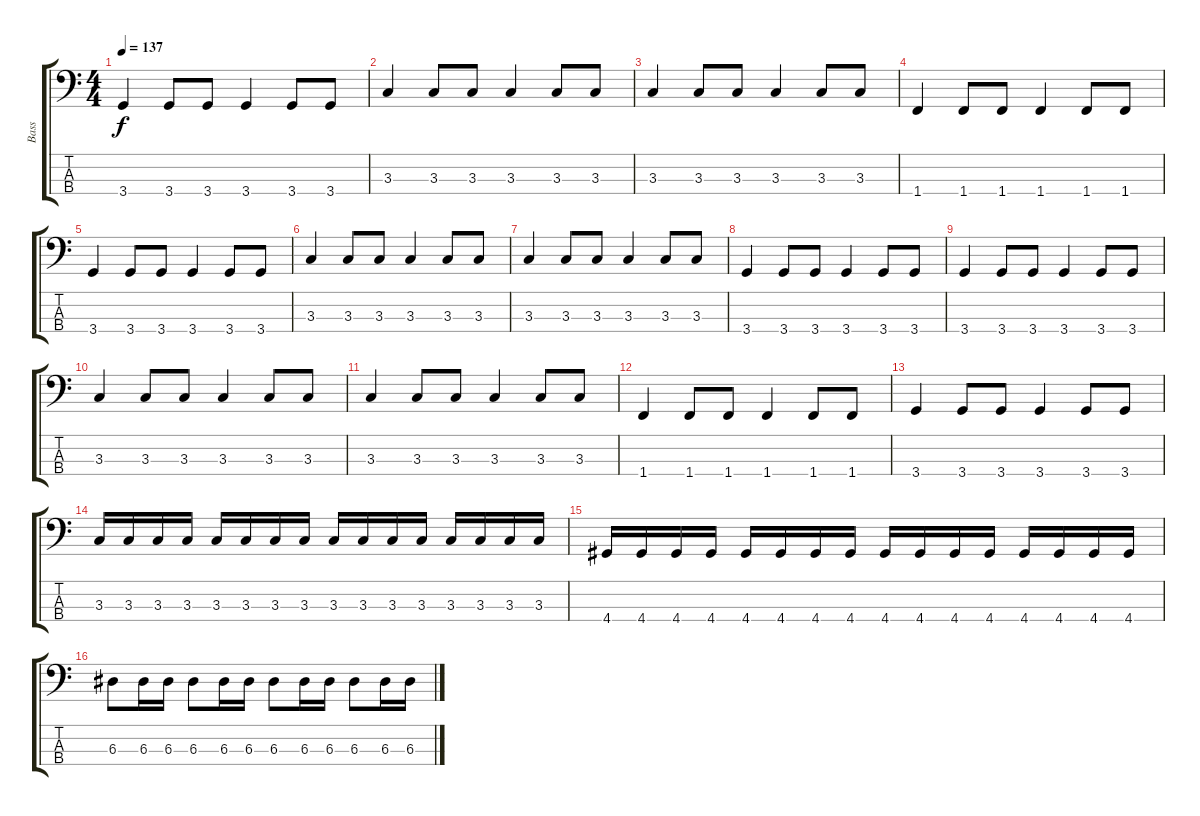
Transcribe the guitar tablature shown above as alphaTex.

\track ("Bass" "Bass") {instrument electricbasspick}
\staff {score tabs}
\tuning (G2 D2 A1 E1) {hide}
\ts (4 4)
\tempo 137
\clef f4
\ks c
3.4.4{dy f} 3.4.8 3.4.8 3.4.4 3.4.8 3.4.8 |
3.3.4 3.3.8 3.3.8 3.3.4 3.3.8 3.3.8 |
3.3.4 3.3.8 3.3.8 3.3.4 3.3.8 3.3.8 |
1.4.4 1.4.8 1.4.8 1.4.4 1.4.8 1.4.8 |
3.4.4 3.4.8 3.4.8 3.4.4 3.4.8 3.4.8 |
3.3.4 3.3.8 3.3.8 3.3.4 3.3.8 3.3.8 |
3.3.4 3.3.8 3.3.8 3.3.4 3.3.8 3.3.8 |
3.4.4 3.4.8 3.4.8 3.4.4 3.4.8 3.4.8 |
3.4.4 3.4.8 3.4.8 3.4.4 3.4.8 3.4.8 |
3.3.4 3.3.8 3.3.8 3.3.4 3.3.8 3.3.8 |
3.3.4 3.3.8 3.3.8 3.3.4 3.3.8 3.3.8 |
1.4.4 1.4.8 1.4.8 1.4.4 1.4.8 1.4.8 |
3.4.4 3.4.8 3.4.8 3.4.4 3.4.8 3.4.8 |
3.3.16 3.3.16 3.3.16 3.3.16 3.3.16 3.3.16 3.3.16 3.3.16 3.3.16 3.3.16 3.3.16 3.3.16 3.3.16 3.3.16 3.3.16 3.3.16 |
4.4.16 4.4.16 4.4.16 4.4.16 4.4.16 4.4.16 4.4.16 4.4.16 4.4.16 4.4.16 4.4.16 4.4.16 4.4.16 4.4.16 4.4.16 4.4.16 |
6.3.8 6.3.16 6.3.16 6.3.8 6.3.16 6.3.16 6.3.8 6.3.16 6.3.16 6.3.8 6.3.16 6.3.16
